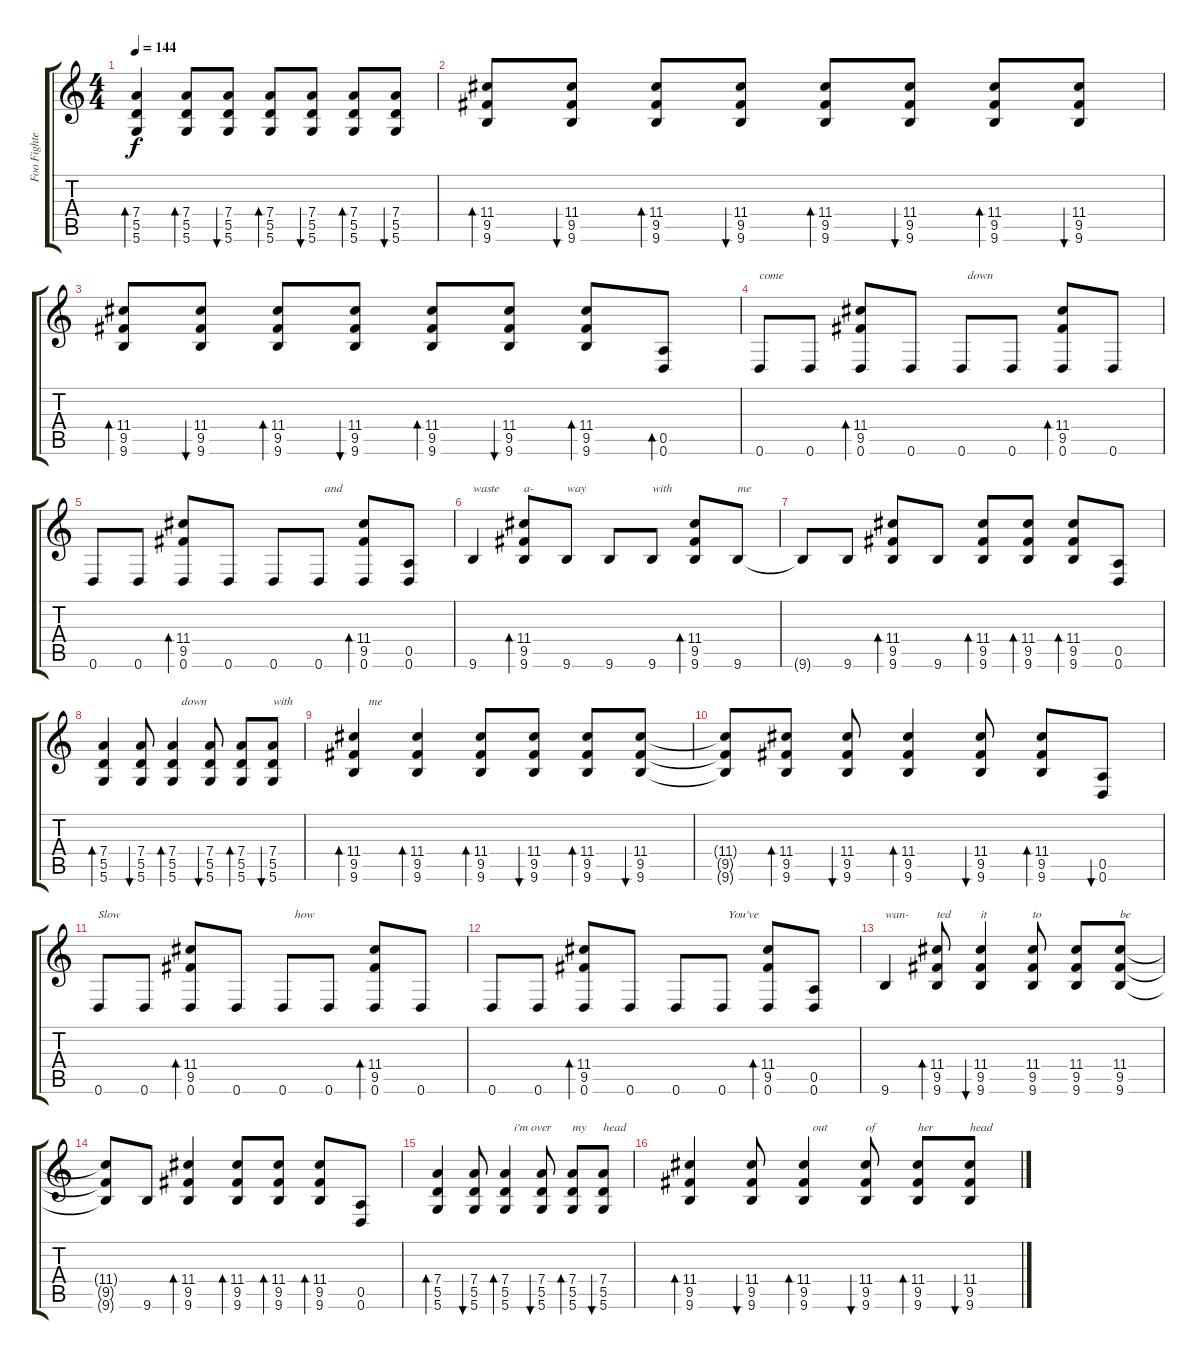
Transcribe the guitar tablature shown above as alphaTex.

\track ("Foo Fighters" "Foo Fighte") {instrument acousticguitarsteel}
\staff {score tabs}
\tuning (E4 B3 G3 D3 A2 D2) {hide}
\ts (4 4)
\tempo 144
\clef g2
\ks c
(7.4 5.5 5.6).4{bd 60 dy f} (7.4 5.5 5.6).8{bd 60} (7.4 5.5 5.6).8{bu 60} (7.4 5.5 5.6).8{bd 60} (7.4 5.5 5.6).8{bu 60} (7.4 5.5 5.6).8{bd 60} (7.4 5.5 5.6).8{bu 60} |
(11.4 9.5 9.6).8{bd 60} (11.4 9.5 9.6).8{bu 60} (11.4 9.5 9.6).8{bd 60} (11.4 9.5 9.6).8{bu 60} (11.4 9.5 9.6).8{bd 60} (11.4 9.5 9.6).8{bu 60} (11.4 9.5 9.6).8{bd 60} (11.4 9.5 9.6).8{bu 60} |
(11.4 9.5 9.6).8{bd 60} (11.4 9.5 9.6).8{bu 60} (11.4 9.5 9.6).8{bd 60} (11.4 9.5 9.6).8{bu 60} (11.4 9.5 9.6).8{bd 60} (11.4 9.5 9.6).8{bu 60} (11.4 9.5 9.6).8{bd 60} (0.5 0.6).8{bd 60} |
0.6.8{txt "come"} 0.6.8 (11.4 9.5 0.6).8{bd 60} 0.6.8 0.6.8{txt "  down"} 0.6.8 (11.4 9.5 0.6).8{bd 60} 0.6.8 |
0.6.8 0.6.8 (11.4 9.5 0.6).8{bd 60} 0.6.8 0.6.8 0.6.8{txt "  and"} (11.4 9.5 0.6).8{bd 60} (0.5 0.6).8 |
9.6.4{txt "waste"} (11.4 9.5 9.6).8{bd 60 txt "a-"} 9.6.8{txt "way"} 9.6.8 9.6.8{txt "with"} (11.4 9.5 9.6).8{bd 60} 9.6.8{txt "me"} |
9.6{t}.8 9.6.8 (11.4 9.5 9.6).8{bd 60} 9.6.8 (11.4 9.5 9.6).8{bd 60} (11.4 9.5 9.6).8{bd 60} (11.4 9.5 9.6).8{bd 60} (0.5 0.6).8 |
(7.4 5.5 5.6).4{bd 60} (7.4 5.5 5.6).8{bu 60} (7.4 5.5 5.6).4{bd 60 txt "   down"} (7.4 5.5 5.6).8{bu 60} (7.4 5.5 5.6).8{bd 60} (7.4 5.5 5.6).8{bu 60 txt "with"} |
(11.4 9.5 9.6).4{bd 60 txt "     me"} (11.4 9.5 9.6).4{bd 60} (11.4 9.5 9.6).8{bd 60} (11.4 9.5 9.6).8{bu 60} (11.4 9.5 9.6).8{bd 60} (11.4 9.5 9.6).8{bu 60} |
(11.4{t} 9.5{t} 9.6{t}).8 (11.4 9.5 9.6).8{bd 60} (11.4 9.5 9.6).8{bu 60} (11.4 9.5 9.6).4{bd 60} (11.4 9.5 9.6).8{bu 60} (11.4 9.5 9.6).8{bd 60} (0.5 0.6).8{bu 60} |
0.6.8{txt "Slow "} 0.6.8 (11.4 9.5 0.6).8{bd 60} 0.6.8 0.6.8{txt "    how"} 0.6.8 (11.4 9.5 0.6).8{bd 60} 0.6.8 |
0.6.8 0.6.8 (11.4 9.5 0.6).8{bd 60} 0.6.8 0.6.8 0.6.8{txt "  You've"} (11.4 9.5 0.6).8{bd 60} (0.5 0.6).8 |
9.6.4{txt "wan-"} (11.4 9.5 9.6).8{bd 60 txt "ted"} (11.4 9.5 9.6).4{bu 60 txt "it"} (11.4 9.5 9.6).8{txt "to"} (11.4 9.5 9.6).8 (11.4 9.5 9.6).8{txt "be"} |
(11.4{t} 9.5{t} 9.6{t}).8 9.6.8 (11.4 9.5 9.6).4{bd 60} (11.4 9.5 9.6).8{bd 60} (11.4 9.5 9.6).8{bd 60} (11.4 9.5 9.6).8{bd 60} (0.5 0.6).8 |
(7.4 5.5 5.6).4{bd 60} (7.4 5.5 5.6).8{bu 60} (7.4 5.5 5.6).4{bd 60 txt "   i'm over"} (7.4 5.5 5.6).8{bu 60} (7.4 5.5 5.6).8{bd 60 txt "my"} (7.4 5.5 5.6).8{bu 60 txt "head"} |
(11.4 9.5 9.6).4{bd 60} (11.4 9.5 9.6).8{bu 60} (11.4 9.5 9.6).4{bd 60 txt "   out"} (11.4 9.5 9.6).8{bu 60 txt "of"} (11.4 9.5 9.6).8{bd 60 txt "her"} (11.4 9.5 9.6).8{bu 60 txt "head"}
